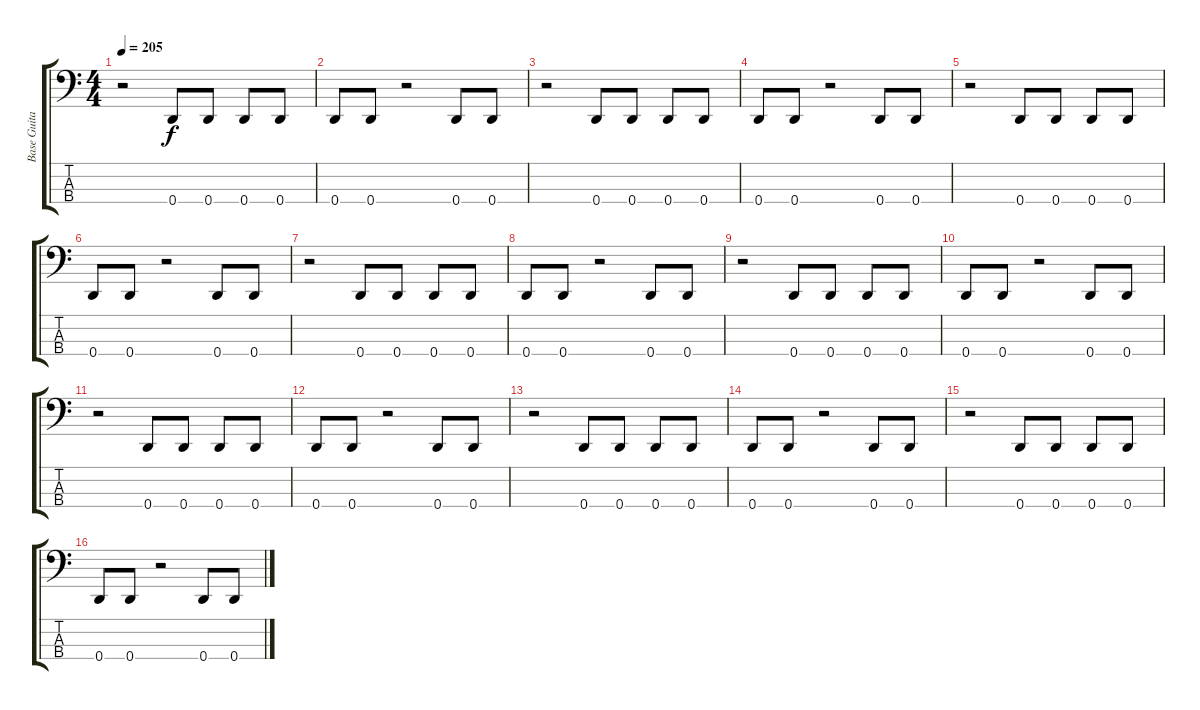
\track ("Base Guitar" "Base Guita") {instrument electricbassfinger}
\staff {score tabs}
\tuning (F2 C2 G1 D1) {hide}
\ts (4 4)
\tempo 205
\clef f4
\ks c
r.2{dy f} 0.4.8 0.4.8 0.4.8 0.4.8 |
0.4.8 0.4.8 r.2 0.4.8 0.4.8 |
r.2 0.4.8 0.4.8 0.4.8 0.4.8 |
0.4.8 0.4.8 r.2 0.4.8 0.4.8 |
r.2 0.4.8 0.4.8 0.4.8 0.4.8 |
0.4.8 0.4.8 r.2 0.4.8 0.4.8 |
r.2 0.4.8 0.4.8 0.4.8 0.4.8 |
0.4.8 0.4.8 r.2 0.4.8 0.4.8 |
r.2 0.4.8 0.4.8 0.4.8 0.4.8 |
0.4.8 0.4.8 r.2 0.4.8 0.4.8 |
r.2 0.4.8 0.4.8 0.4.8 0.4.8 |
0.4.8 0.4.8 r.2 0.4.8 0.4.8 |
r.2 0.4.8 0.4.8 0.4.8 0.4.8 |
0.4.8 0.4.8 r.2 0.4.8 0.4.8 |
r.2 0.4.8 0.4.8 0.4.8 0.4.8 |
0.4.8 0.4.8 r.2 0.4.8 0.4.8
